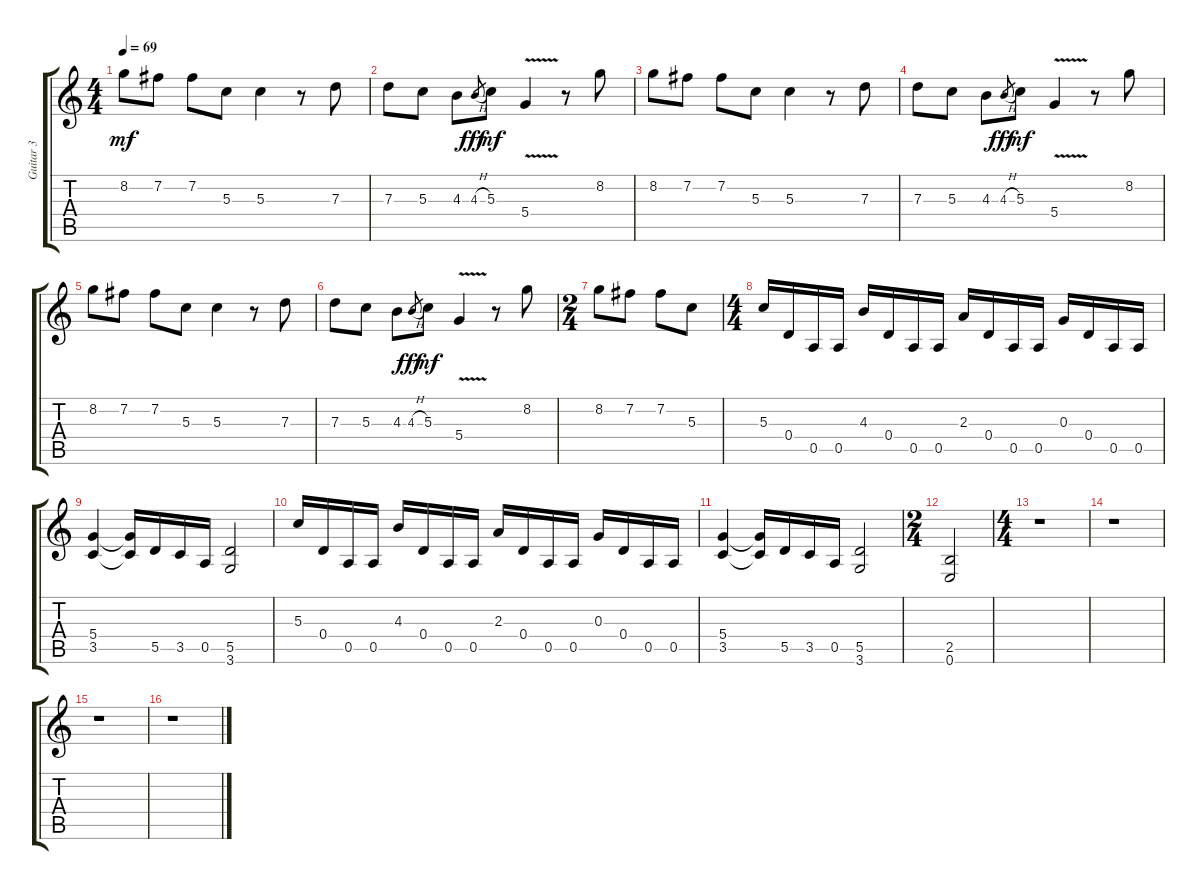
\track ("Guitar 3" "Guitar 3") {instrument distortionguitar}
\staff {score tabs}
\tuning (E4 B3 G3 D3 A2 E2) {hide}
\ts (4 4)
\tempo 69
\clef g2
\ks c
8.2.8{dy mf} 7.2.8 7.2.8 5.3.8 5.3.4 r.8 7.3.8 |
7.3.8 5.3.8 4.3.8 4.3{h}.8{gr dy fff} 5.3.8{dy mf} 5.4{v}.4 r.8 8.2.8 |
8.2.8 7.2.8 7.2.8 5.3.8 5.3.4 r.8 7.3.8 |
7.3.8 5.3.8 4.3.8 4.3{h}.8{gr dy fff} 5.3.8{dy mf} 5.4{v}.4 r.8 8.2.8 |
8.2.8 7.2.8 7.2.8 5.3.8 5.3.4 r.8 7.3.8 |
7.3.8 5.3.8 4.3.8 4.3{h}.8{gr dy fff} 5.3.8{dy mf} 5.4{v}.4 r.8 8.2.8 |
\ts (2 4)
8.2.8 7.2.8 7.2.8 5.3.8 |
\ts (4 4)
5.3.16 0.4.16 0.5.16 0.5.16 4.3.16 0.4.16 0.5.16 0.5.16 2.3.16 0.4.16 0.5.16 0.5.16 0.3.16 0.4.16 0.5.16 0.5.16 |
(5.4 3.5).4 (5.4{t} 3.5{t}).16 5.5.16 3.5.16 0.5.16 (5.5 3.6).2 |
5.3.16 0.4.16 0.5.16 0.5.16 4.3.16 0.4.16 0.5.16 0.5.16 2.3.16 0.4.16 0.5.16 0.5.16 0.3.16 0.4.16 0.5.16 0.5.16 |
(5.4 3.5).4 (5.4{t} 3.5{t}).16 5.5.16 3.5.16 0.5.16 (5.5 3.6).2 |
\ts (2 4)
(2.5 0.6).2 |
\ts (4 4)
r.1 |
r.1 |
r.1 |
r.1
